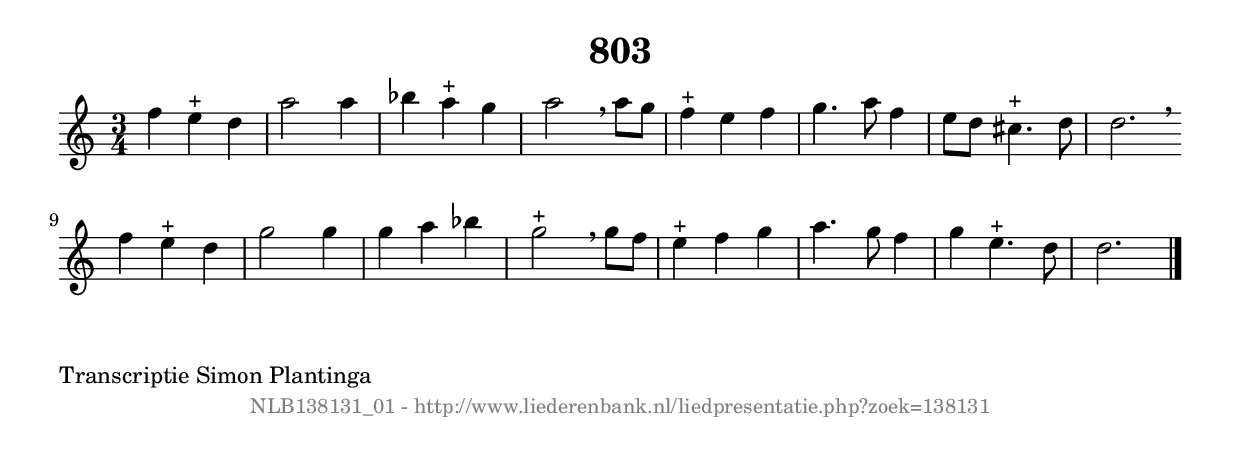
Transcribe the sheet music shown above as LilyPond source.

%
% produced by wce2krn 1.64 (7 June 2014)
%
\version"2.16"
#(append! paper-alist '(("long" . (cons (* 210 mm) (* 2000 mm)))))
#(set-default-paper-size "long")
sb = {\breathe}
mBreak = {\breathe }
bBreak = {\breathe }
x = {\once\override NoteHead #'style = #'cross }
gl=\glissando
itime={\override Staff.TimeSignature #'stencil = ##f }
ficta = {\once\set suggestAccidentals = ##t}
fine = {\once\override Score.RehearsalMark #'self-alignment-X = #1 \mark \markup {\italic{Fine}}}
dc = {\once\override Score.RehearsalMark #'self-alignment-X = #1 \mark \markup {\italic{D.C.}}}
dcf = {\once\override Score.RehearsalMark #'self-alignment-X = #1 \mark \markup {\italic{D.C. al Fine}}}
dcc = {\once\override Score.RehearsalMark #'self-alignment-X = #1 \mark \markup {\italic{D.C. al Coda}}}
ds = {\once\override Score.RehearsalMark #'self-alignment-X = #1 \mark \markup {\italic{D.S.}}}
dsf = {\once\override Score.RehearsalMark #'self-alignment-X = #1 \mark \markup {\italic{D.S. al Fine}}}
dsc = {\once\override Score.RehearsalMark #'self-alignment-X = #1 \mark \markup {\italic{D.S. al Coda}}}
pv = {\set Score.repeatCommands = #'((volta "1"))}
sv = {\set Score.repeatCommands = #'((volta "2"))}
tv = {\set Score.repeatCommands = #'((volta "3"))}
qv = {\set Score.repeatCommands = #'((volta "4"))}
xv = {\set Score.repeatCommands = #'((volta #f))}
\header{ tagline = ""
title = "803"
}
\score {{
\key d \dorian
\relative g'
{
\set melismaBusyProperties = #'()
\time 3/4
\tempo 4=120
\override Score.MetronomeMark #'transparent = ##t
\override Score.RehearsalMark #'break-visibility = #(vector #t #t #f)
f'4 e4^"+" d4 | a'2 a4 | bes4 a4^"+" g4 | a2 \sb a8 g8 | f4^"+" e4 f4 | g4. a8 f4 | e8 d8 cis4.^"+" d8 | d2. \bar ":|:" \bBreak
f4 e4^"+" d4 | g2 g4 | g4 a4 bes4 | g2^"+" \sb g8 f8 | e4^"+" f4 g4 | a4. g8 f4 | g4 e4.^"+" d8 | d2. \bar "|."
 }}
 \midi { }
 \layout {
            indent = 0.0\cm
}
}
\markup { \wordwrap-string #" 
Transcriptie Simon Plantinga
"}
\markup { \vspace #0 } \markup { \with-color #grey \fill-line { \center-column { \smaller "NLB138131_01 - http://www.liederenbank.nl/liedpresentatie.php?zoek=138131" } } }
